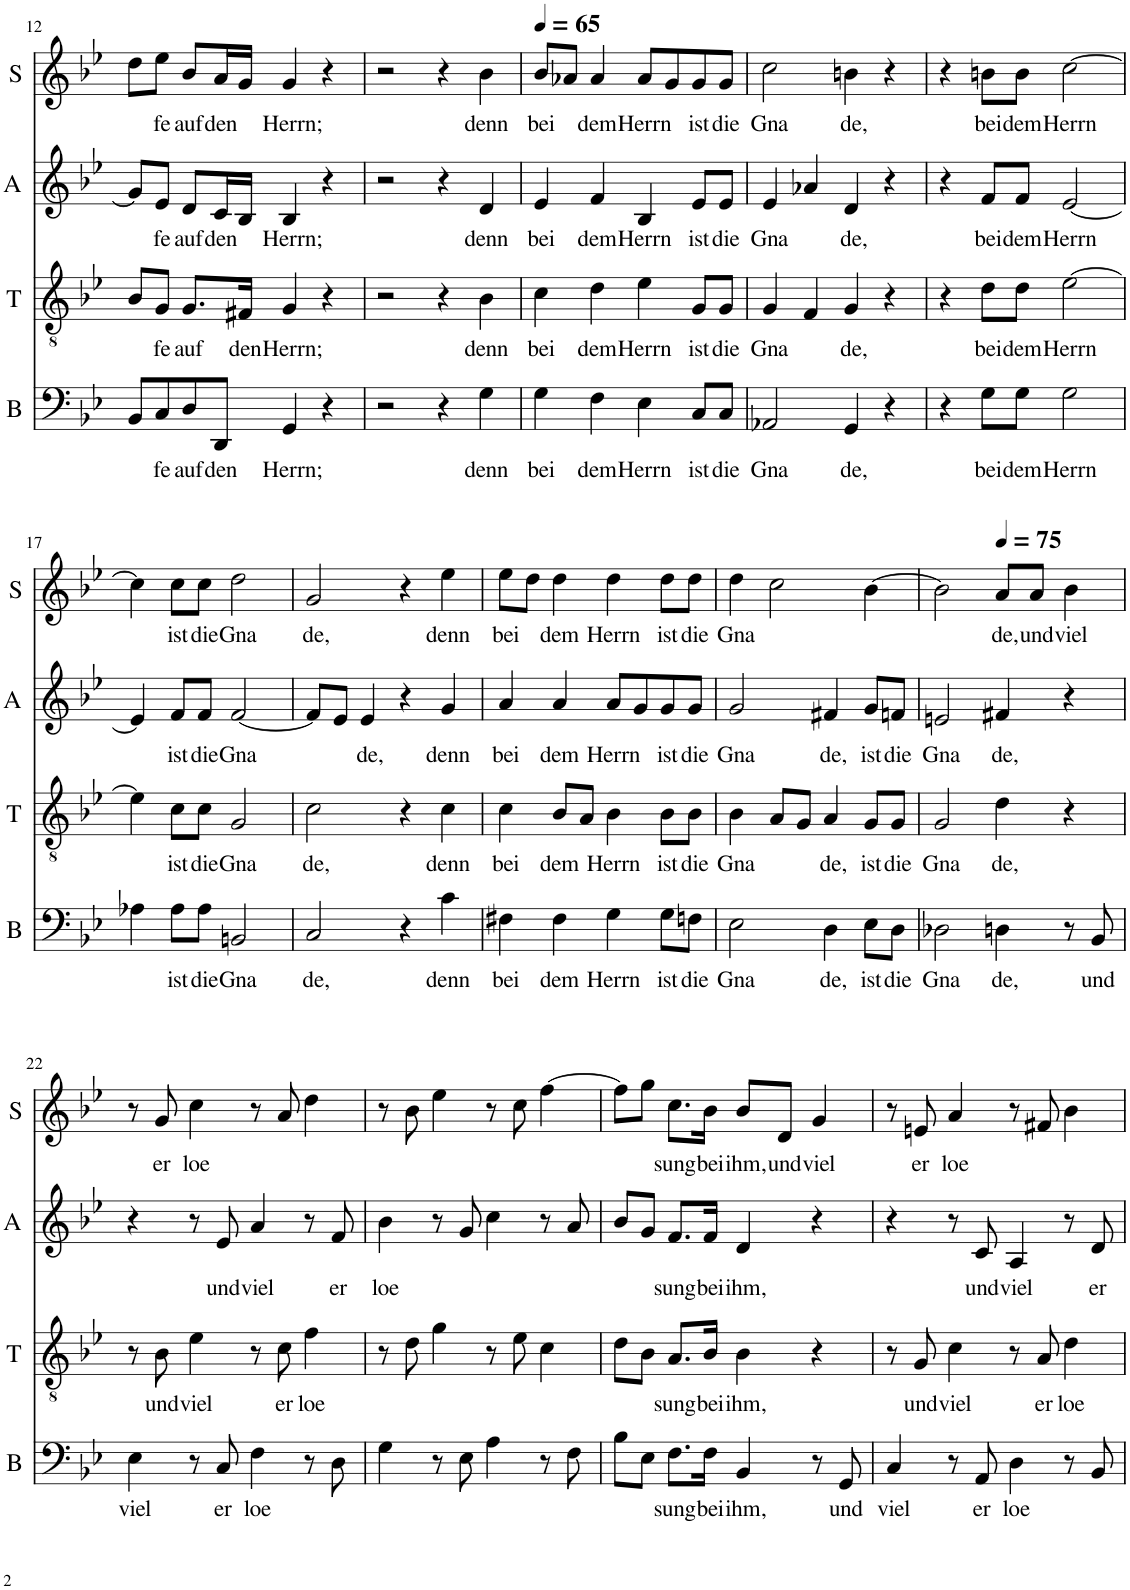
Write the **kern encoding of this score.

**kern	**text	**kern	**text	**kern	**text	**kern	**text
*part4	*part4	*part3	*part3	*part2	*part2	*part1	*part1
*staff4	*staff4	*staff3	*staff3	*staff2	*staff2	*staff1	*staff1
*I"Bass	*	*I"Ténor	*	*I"Alto	*	*I"Soprano	*
*I'B	*	*I'T	*	*I'A	*	*I'S	*
!!LO:PB:g=z
*clefF4	*	*clefGv2	*	*clefG2	*	*clefG2	*
*k[b-e-]	*	*k[b-e-]	*	*k[b-e-]	*	*k[b-e-]	*
*M4/4	*	*M4/4	*	*M4/4	*	*M4/4	*
=12	=12	=12	=12	=12	=12	=12	=12
8BB-/L	.	8B-/L	.	8g/L]	.	8dd\L	.
!	!LO:LY:b	!	!LO:LY:b	!	!LO:LY:b	!	!LO:LY:b
8C/	fe	8G/J	fe	8e-/J	fe	8ee-\J	fe
!	!LO:LY:b	!	!LO:LY:b	!	!LO:LY:b	!	!LO:LY:b
8D/	auf	8.G/L	auf	8d/L	auf	8b-/L	auf
!	!LO:LY:b	!	!	!	!LO:LY:b	!	!LO:LY:b
8DD/J	den	.	.	16c/L	den	16a/L	den
!	!	!	!LO:LY:b	!	!	!	!
.	.	16F#X/Jk	den	16B-/JJ	.	16g/JJ	.
!	!LO:LY:b	!	!LO:LY:b	!	!LO:LY:b	!	!LO:LY:b
4GG/	Herrn;	4G/	Herrn;	4B-/	Herrn;	4g/	Herrn;
4r	.	4r	.	4r	.	4r	.
=13	=13	=13	=13	=13	=13	=13	=13
2r	.	2r	.	2r	.	2r	.
4r	.	4r	.	4r	.	4r	.
!	!LO:LY:b	!	!LO:LY:b	!	!LO:LY:b	!	!LO:LY:b
4G\	denn	4B-\	denn	4d/	denn	4b-\	denn
=14	=14	=14	=14	=14	=14	=14	=14
!	!LO:LY:b	!	!LO:LY:b	!	!LO:LY:b	!	!LO:LY:b
4G\	bei	4c\	bei	4e-/	bei	8b-/L	bei
.	.	.	.	.	.	8a-X/J	.
!	!LO:LY:b	!	!LO:LY:b	!	!LO:LY:b	!	!LO:LY:b
4F\	dem	4d\	dem	4f/	dem	4a-/	dem
!	!LO:LY:b	!	!LO:LY:b	!	!LO:LY:b	!	!LO:LY:b
4E-\	Herrn	4e-\	Herrn	4B-/	Herrn	8a-/L	Herrn
.	.	.	.	.	.	8g/	.
!	!LO:LY:b	!	!LO:LY:b	!	!LO:LY:b	!	!LO:LY:b
8C/L	ist	8G/L	ist	8e-/L	ist	8g/	ist
!	!LO:LY:b	!	!LO:LY:b	!	!LO:LY:b	!	!LO:LY:b
8C/J	die	8G/J	die	8e-/J	die	8g/J	die
=15	=15	=15	=15	=15	=15	=15	=15
!	!LO:LY:b	!	!LO:LY:b	!	!LO:LY:b	!	!LO:LY:b
2AA-X/	Gna	4G/	Gna	4e-/	Gna	2cc\	Gna
.	.	4F/	.	4a-X/	.	.	.
!	!LO:LY:b	!	!LO:LY:b	!	!LO:LY:b	!	!LO:LY:b
4GG/	de,	4G/	de,	4d/	de,	4bn\	de,
4r	.	4r	.	4r	.	4r	.
=16	=16	=16	=16	=16	=16	=16	=16
4r	.	4r	.	4r	.	4r	.
!	!LO:LY:b	!	!LO:LY:b	!	!LO:LY:b	!	!LO:LY:b
8G\L	bei	8d\L	bei	8f/L	bei	8bn\L	bei
!	!LO:LY:b	!	!LO:LY:b	!	!LO:LY:b	!	!LO:LY:b
8G\J	dem	8d\J	dem	8f/J	dem	8b\J	dem
!	!LO:LY:b	!	!LO:LY:b	!	!LO:LY:b	!	!LO:LY:b
2G\	Herrn	[2e-\	Herrn	[2e-/	Herrn	[2cc\	Herrn
!!LO:LB:g=z
=17	=17	=17	=17	=17	=17	=17	=17
4A-X\	.	4e-\]	.	4e-/]	.	4cc\]	.
!	!LO:LY:b	!	!LO:LY:b	!	!LO:LY:b	!	!LO:LY:b
8A-\L	ist	8c\L	ist	8f/L	ist	8cc\L	ist
!	!LO:LY:b	!	!LO:LY:b	!	!LO:LY:b	!	!LO:LY:b
8A-\J	die	8c\J	die	8f/J	die	8cc\J	die
!	!LO:LY:b	!	!LO:LY:b	!	!LO:LY:b	!	!LO:LY:b
2BBn/	Gna	2G/	Gna	[2f/	Gna	2dd\	Gna
=18	=18	=18	=18	=18	=18	=18	=18
!	!LO:LY:b	!	!LO:LY:b	!	!	!	!LO:LY:b
2C/	de,	2c\	de,	8f/L]	.	2g/	de,
.	.	.	.	8e-/J	.	.	.
!	!	!	!	!	!LO:LY:b	!	!
.	.	.	.	4e-/	de,	.	.
4r	.	4r	.	4r	.	4r	.
!	!LO:LY:b	!	!LO:LY:b	!	!LO:LY:b	!	!LO:LY:b
4c\	denn	4c\	denn	4g/	denn	4ee-\	denn
=19	=19	=19	=19	=19	=19	=19	=19
!	!LO:LY:b	!	!LO:LY:b	!	!LO:LY:b	!	!LO:LY:b
4F#X\	bei	4c\	bei	4a/	bei	8ee-\L	bei
.	.	.	.	.	.	8dd\J	.
!	!LO:LY:b	!	!LO:LY:b	!	!LO:LY:b	!	!LO:LY:b
4F#\	dem	8B-/L	dem	4a/	dem	4dd\	dem
.	.	8A/J	.	.	.	.	.
!	!LO:LY:b	!	!LO:LY:b	!	!LO:LY:b	!	!LO:LY:b
4G\	Herrn	4B-\	Herrn	8a/L	Herrn	4dd\	Herrn
.	.	.	.	8g/	.	.	.
!	!LO:LY:b	!	!LO:LY:b	!	!LO:LY:b	!	!LO:LY:b
8G\L	ist	8B-\L	ist	8g/	ist	8dd\L	ist
!	!LO:LY:b	!	!LO:LY:b	!	!LO:LY:b	!	!LO:LY:b
8Fn\J	die	8B-\J	die	8g/J	die	8dd\J	die
=20	=20	=20	=20	=20	=20	=20	=20
!	!LO:LY:b	!	!LO:LY:b	!	!LO:LY:b	!	!LO:LY:b
2E-\	Gna	4B-\	Gna	2g/	Gna	4dd\	Gna
.	.	8A/L	.	.	.	2cc\	.
.	.	8G/J	.	.	.	.	.
!	!LO:LY:b	!	!LO:LY:b	!	!LO:LY:b	!	!
4D\	de,	4A/	de,	4f#X/	de,	.	.
!	!LO:LY:b	!	!LO:LY:b	!	!LO:LY:b	!	!
8E-\L	ist	8G/L	ist	8g/L	ist	[4b-\	.
!	!LO:LY:b	!	!LO:LY:b	!	!LO:LY:b	!	!
8D\J	die	8G/J	die	8fn/J	die	.	.
=21	=21	=21	=21	=21	=21	=21	=21
!	!LO:LY:b	!	!LO:LY:b	!	!LO:LY:b	!	!
2D-X\	Gna	2G/	Gna	2en/	Gna	2b-\]	.
!	!LO:LY:b	!	!LO:LY:b	!	!LO:LY:b	!	!LO:LY:b
4Dn\	de,	4d\	de,	4f#X/	de,	8a/L	de,
!	!	!	!	!	!	!	!LO:LY:b
.	.	.	.	.	.	8a/J	und
!	!	!	!	!	!	!	!LO:LY:b
8r	.	4r	.	4r	.	4b-\	viel
!	!LO:LY:b	!	!	!	!	!	!
8BB-/	und	.	.	.	.	.	.
!!LO:LB:g=z
=22	=22	=22	=22	=22	=22	=22	=22
!	!LO:LY:b	!	!	!	!	!	!
4E-\	viel	8r	.	4r	.	8r	.
!	!	!	!LO:LY:b	!	!	!	!LO:LY:b
.	.	8B-\	und	.	.	8g/	er
!	!	!	!LO:LY:b	!	!	!	!LO:LY:b
8r	.	4e-\	viel	8r	.	4cc\	loe
!	!LO:LY:b	!	!	!	!LO:LY:b	!	!
8C/	er	.	.	8e-/	und	.	.
!	!LO:LY:b	!	!	!	!LO:LY:b	!	!
4F\	loe	8r	.	4a/	viel	8r	.
!	!	!	!LO:LY:b	!	!	!	!
.	.	8c\	er	.	.	8a/	.
!	!	!	!LO:LY:b	!	!	!	!
8r	.	4f\	loe	8r	.	4dd\	.
!	!	!	!	!	!LO:LY:b	!	!
8D\	.	.	.	8f/	er	.	.
=23	=23	=23	=23	=23	=23	=23	=23
!	!	!	!	!	!LO:LY:b	!	!
4G\	.	8r	.	4b-\	loe	8r	.
.	.	8d\	.	.	.	8b-\	.
8r	.	4g\	.	8r	.	4ee-\	.
8E-\	.	.	.	8g/	.	.	.
4A\	.	8r	.	4cc\	.	8r	.
.	.	8e-\	.	.	.	8cc\	.
8r	.	4c\	.	8r	.	[4ff\	.
8F\	.	.	.	8a/	.	.	.
=24	=24	=24	=24	=24	=24	=24	=24
8B-\L	.	8d\L	.	8b-/L	.	8ff\L]	.
8E-\J	.	8B-\J	.	8g/J	.	8gg\J	.
!	!LO:LY:b	!	!LO:LY:b	!	!LO:LY:b	!	!LO:LY:b
8.F\L	sung	8.A/L	sung	8.f/L	sung	8.cc\L	sung
!	!LO:LY:b	!	!LO:LY:b	!	!LO:LY:b	!	!LO:LY:b
16F\Jk	bei	16B-/Jk	bei	16f/Jk	bei	16b-\Jk	bei
!	!LO:LY:b	!	!LO:LY:b	!	!LO:LY:b	!	!LO:LY:b
4BB-/	ihm,	4B-\	ihm,	4d/	ihm,	8b-/L	ihm,
!	!	!	!	!	!	!	!LO:LY:b
.	.	.	.	.	.	8d/J	und
!	!	!	!	!	!	!	!LO:LY:b
8r	.	4r	.	4r	.	4g/	viel
!	!LO:LY:b	!	!	!	!	!	!
8GG/	und	.	.	.	.	.	.
=25	=25	=25	=25	=25	=25	=25	=25
!	!LO:LY:b	!	!	!	!	!	!
4C/	viel	8r	.	4r	.	8r	.
!	!	!	!LO:LY:b	!	!	!	!LO:LY:b
.	.	8G/	und	.	.	8en/	er
!	!	!	!LO:LY:b	!	!	!	!LO:LY:b
8r	.	4c\	viel	8r	.	4a/	loe
!	!LO:LY:b	!	!	!	!LO:LY:b	!	!
8AA/	er	.	.	8c/	und	.	.
!	!LO:LY:b	!	!	!	!LO:LY:b	!	!
4D\	loe	8r	.	4A/	viel	8r	.
!	!	!	!LO:LY:b	!	!	!	!
.	.	8A/	er	.	.	8f#X/	.
!	!	!	!LO:LY:b	!	!	!	!
8r	.	4d\	loe	8r	.	4b-\	.
!	!	!	!	!	!LO:LY:b	!	!
8BB-/	.	.	.	8d/	er	.	.
=	=	=	=	=	=	=	=
*-	*-	*-	*-	*-	*-	*-	*-
